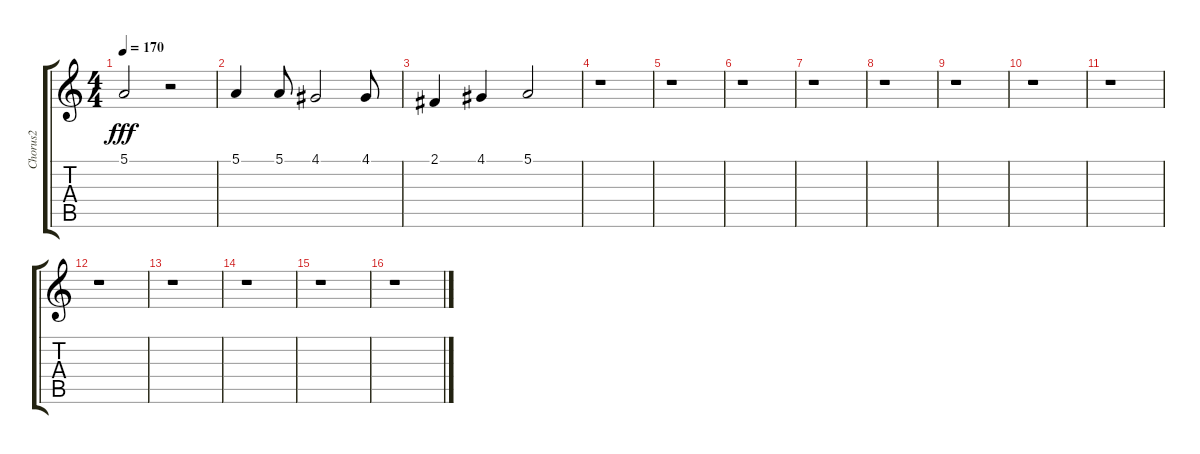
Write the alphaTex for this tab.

\track ("Chorus2" "Chorus2") {instrument choiraahs}
\staff {score tabs}
\tuning (E4 B3 G3 D3 A2 E2) {hide}
\ts (4 4)
\tempo 170
\clef g2
\ks c
5.1.2{dy fff} r.2 |
5.1.4 5.1.8 4.1.2 4.1.8 |
2.1.4 4.1.4 5.1.2 |
r.1 |
r.1 |
r.1 |
r.1 |
r.1 |
r.1 |
r.1 |
r.1 |
r.1 |
r.1 |
r.1 |
r.1 |
r.1
